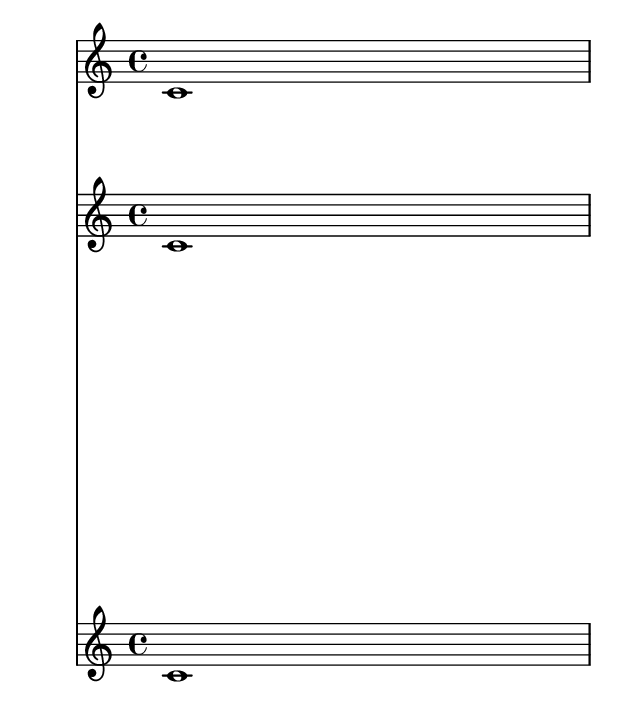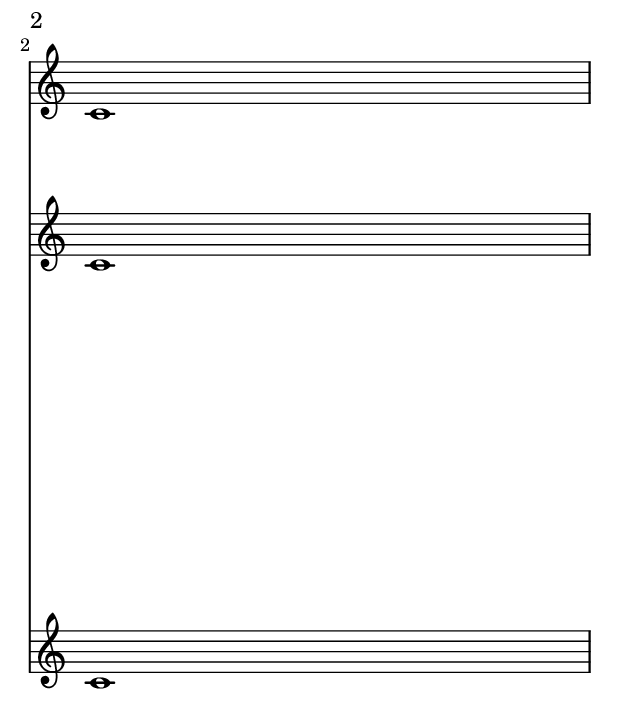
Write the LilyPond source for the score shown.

\version "2.13.2"

#(set-default-paper-size "a6")

\book {

  \header {
    texidoc = "The stretchability property affects the amount that staves will
move under extreme stretching, but it does not affect the default distance
between staves."
  }

  <<
    \new Staff {c'1 \pageBreak c'1}
    \new Staff \with { \override VerticalAxisGroup #'default-next-staff-spacing #'stretchability = #50 } {c'1 c'1}
    
    \new Staff {c'1 c'1}
  >>
}